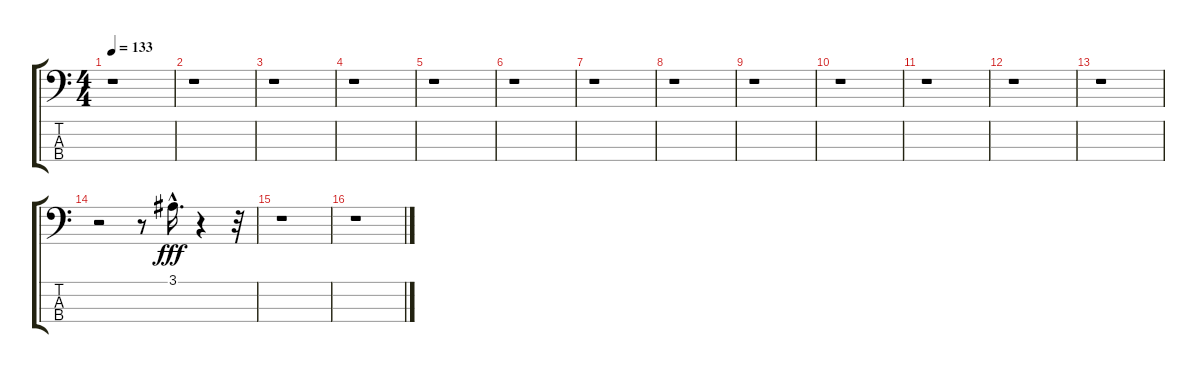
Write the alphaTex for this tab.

\track "" {instrument electricbassfinger}
\staff {score tabs}
\tuning (G2 D2 A1 E1) {hide}
\ts (4 4)
\tempo 133
\clef f4
\ks c
r.1{dy fff} |
r.1 |
r.1 |
r.1 |
r.1 |
r.1 |
r.1 |
r.1 |
r.1 |
r.1 |
r.1 |
r.1 |
r.1 |
r.2 r.8 3.1{hac}.16{d} r.4 r.32 |
r.1 |
r.1
